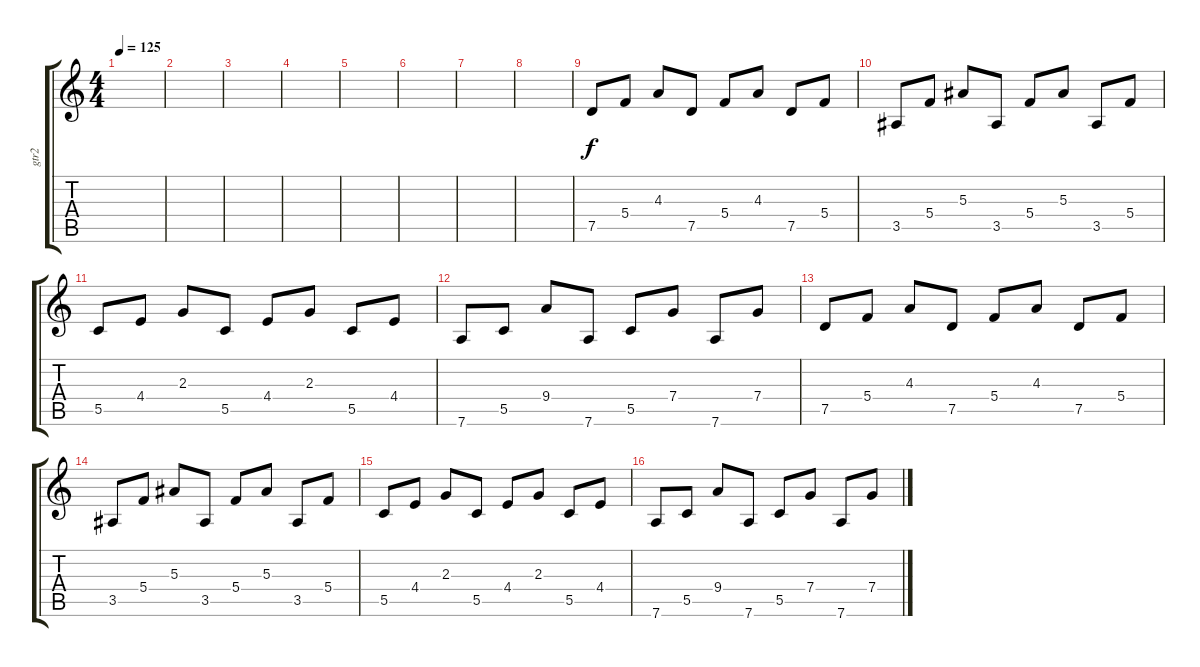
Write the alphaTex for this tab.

\track ("gtr2" "gtr2") {instrument distortionguitar}
\staff {score tabs}
\tuning (D4 A3 F3 C3 G2 D2) {hide}
\ts (4 4)
\tempo 125
\clef g2
\ks c
|
|
|
|
|
|
|
|
7.5.8 5.4.8 4.3.8 7.5.8 5.4.8 4.3.8 7.5.8 5.4.8 |
3.5.8 5.4.8 5.3.8 3.5.8 5.4.8 5.3.8 3.5.8 5.4.8 |
5.5.8 4.4.8 2.3.8 5.5.8 4.4.8 2.3.8 5.5.8 4.4.8 |
7.6.8 5.5.8 9.4.8 7.6.8 5.5.8 7.4.8 7.6.8 7.4.8 |
7.5.8 5.4.8 4.3.8 7.5.8 5.4.8 4.3.8 7.5.8 5.4.8 |
3.5.8 5.4.8 5.3.8 3.5.8 5.4.8 5.3.8 3.5.8 5.4.8 |
5.5.8 4.4.8 2.3.8 5.5.8 4.4.8 2.3.8 5.5.8 4.4.8 |
7.6.8 5.5.8 9.4.8 7.6.8 5.5.8 7.4.8 7.6.8 7.4.8
